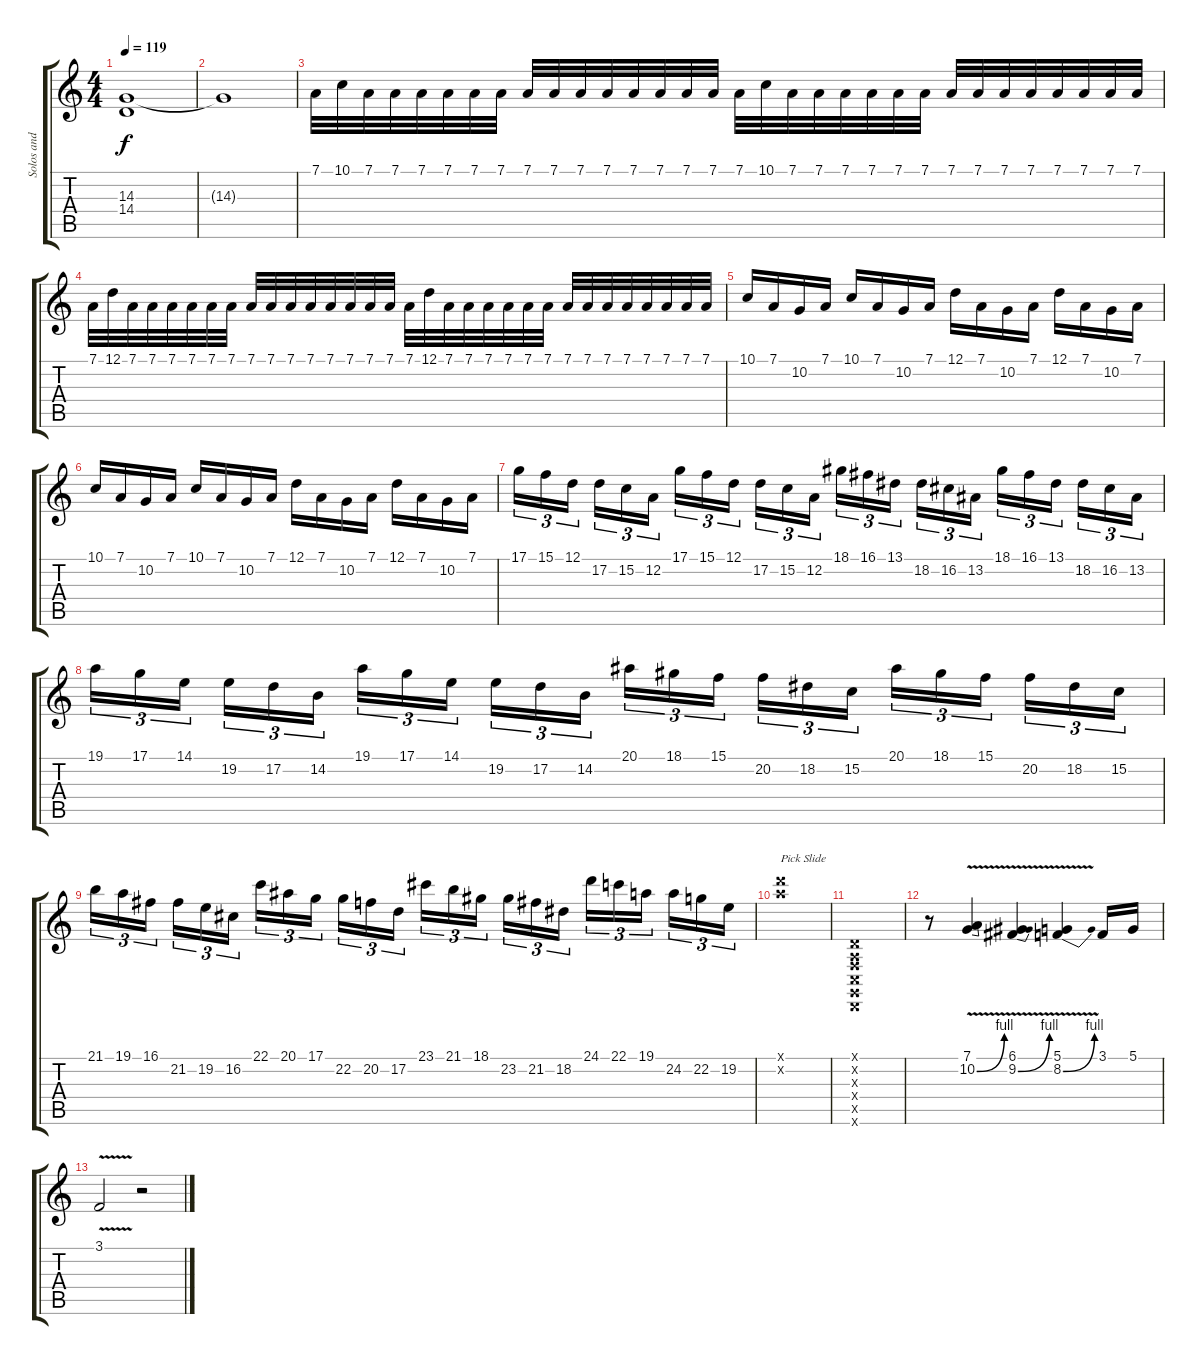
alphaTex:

\track ("Solos and Fills" "Solos and ") {instrument viola}
\staff {score tabs}
\tuning (D4 A3 F3 C3 G2 D2) {hide}
\ts (4 4)
\tempo 119
\clef g2
\ks c
(14.3{t} 14.4{t}).1{dy f} |
14.3{t}.1 |
7.1.32 10.1.32 7.1.32 7.1.32 7.1.32 7.1.32 7.1.32 7.1.32 7.1.32 7.1.32 7.1.32 7.1.32 7.1.32 7.1.32 7.1.32 7.1.32 7.1.32 10.1.32 7.1.32 7.1.32 7.1.32 7.1.32 7.1.32 7.1.32 7.1.32 7.1.32 7.1.32 7.1.32 7.1.32 7.1.32 7.1.32 7.1.32 |
7.1.32 12.1.32 7.1.32 7.1.32 7.1.32 7.1.32 7.1.32 7.1.32 7.1.32 7.1.32 7.1.32 7.1.32 7.1.32 7.1.32 7.1.32 7.1.32 7.1.32 12.1.32 7.1.32 7.1.32 7.1.32 7.1.32 7.1.32 7.1.32 7.1.32 7.1.32 7.1.32 7.1.32 7.1.32 7.1.32 7.1.32 7.1.32 |
10.1.16 7.1.16 10.2.16 7.1.16 10.1.16 7.1.16 10.2.16 7.1.16 12.1.16 7.1.16 10.2.16 7.1.16 12.1.16 7.1.16 10.2.16 7.1.16 |
10.1.16 7.1.16 10.2.16 7.1.16 10.1.16 7.1.16 10.2.16 7.1.16 12.1.16 7.1.16 10.2.16 7.1.16 12.1.16 7.1.16 10.2.16 7.1.16 |
17.1.16{tu (3 2)} 15.1.16{tu (3 2)} 12.1.16{tu (3 2)} 17.2.16{tu (3 2)} 15.2.16{tu (3 2)} 12.2.16{tu (3 2)} 17.1.16{tu (3 2)} 15.1.16{tu (3 2)} 12.1.16{tu (3 2)} 17.2.16{tu (3 2)} 15.2.16{tu (3 2)} 12.2.16{tu (3 2)} 18.1.16{tu (3 2)} 16.1.16{tu (3 2)} 13.1.16{tu (3 2)} 18.2.16{tu (3 2)} 16.2.16{tu (3 2)} 13.2.16{tu (3 2)} 18.1.16{tu (3 2)} 16.1.16{tu (3 2)} 13.1.16{tu (3 2)} 18.2.16{tu (3 2)} 16.2.16{tu (3 2)} 13.2.16{tu (3 2)} |
19.1.16{tu (3 2)} 17.1.16{tu (3 2)} 14.1.16{tu (3 2)} 19.2.16{tu (3 2)} 17.2.16{tu (3 2)} 14.2.16{tu (3 2)} 19.1.16{tu (3 2)} 17.1.16{tu (3 2)} 14.1.16{tu (3 2)} 19.2.16{tu (3 2)} 17.2.16{tu (3 2)} 14.2.16{tu (3 2)} 20.1.16{tu (3 2)} 18.1.16{tu (3 2)} 15.1.16{tu (3 2)} 20.2.16{tu (3 2)} 18.2.16{tu (3 2)} 15.2.16{tu (3 2)} 20.1.16{tu (3 2)} 18.1.16{tu (3 2)} 15.1.16{tu (3 2)} 20.2.16{tu (3 2)} 18.2.16{tu (3 2)} 15.2.16{tu (3 2)} |
21.1.16{tu (3 2)} 19.1.16{tu (3 2)} 16.1.16{tu (3 2)} 21.2.16{tu (3 2)} 19.2.16{tu (3 2)} 16.2.16{tu (3 2)} 22.1.16{tu (3 2)} 20.1.16{tu (3 2)} 17.1.16{tu (3 2)} 22.2.16{tu (3 2)} 20.2.16{tu (3 2)} 17.2.16{tu (3 2)} 23.1.16{tu (3 2)} 21.1.16{tu (3 2)} 18.1.16{tu (3 2)} 23.2.16{tu (3 2)} 21.2.16{tu (3 2)} 18.2.16{tu (3 2)} 24.1.16{tu (3 2)} 22.1.16{tu (3 2)} 19.1.16{tu (3 2)} 24.2.16{tu (3 2)} 22.2.16{tu (3 2)} 19.2.16{tu (3 2)} |
(24.1{x} 24.2{x}).1{txt "Pick Slide"} |
(0.1{x} 0.2{x} 0.3{x} 0.4{x} 0.5{x} 0.6{x}).1 |
r.8 (7.1{v} 10.2{be (bend 0 0 60 4) v}).4 (6.1{v} 9.2{be (bend 0 0 60 4) v}).4 (5.1{v} 8.2{be (bend 0 0 60 4) v}).4 3.1.16 5.1.16 |
3.1{v}.2 r.2
